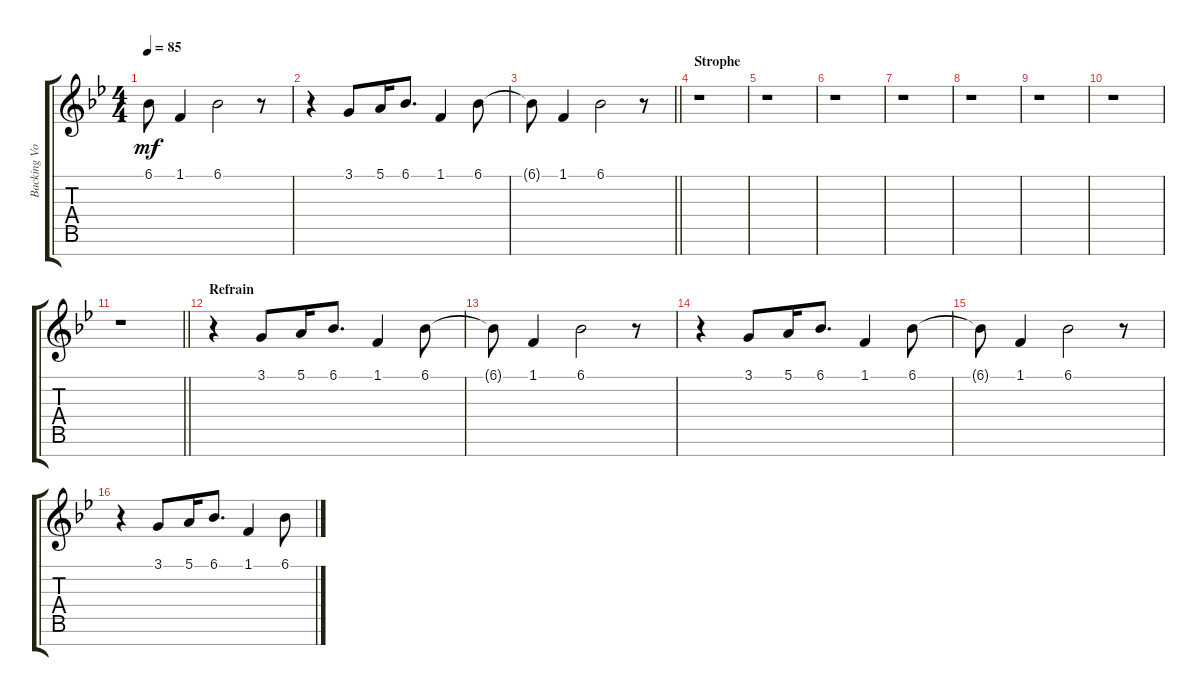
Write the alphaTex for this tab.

\track ("Backing Voice" "Backing Vo") {instrument choiraahs}
\staff {score tabs}
\tuning (E4 B3 G3 D3 A2 E2 B1) {hide}
\ts (4 4)
\tempo 85
\clef g2
\ks gminor
6.1{t}.8{dy mf} 1.1.4 6.1.2 r.8 |
r.4 3.1.8 5.1.16 6.1.8{d} 1.1.4 6.1.8 |
\barLineRight lightlight
6.1{t}.8 1.1.4 6.1.2 r.8 |
\section ("" "Strophe")
r.1 |
r.1 |
r.1 |
r.1 |
r.1 |
r.1 |
r.1 |
\barLineRight lightlight
r.1 |
\section ("" "Refrain")
r.4 3.1.8 5.1.16 6.1.8{d} 1.1.4 6.1.8 |
6.1{t}.8 1.1.4 6.1.2 r.8 |
r.4 3.1.8 5.1.16 6.1.8{d} 1.1.4 6.1.8 |
6.1{t}.8 1.1.4 6.1.2 r.8 |
r.4 3.1.8 5.1.16 6.1.8{d} 1.1.4 6.1.8
